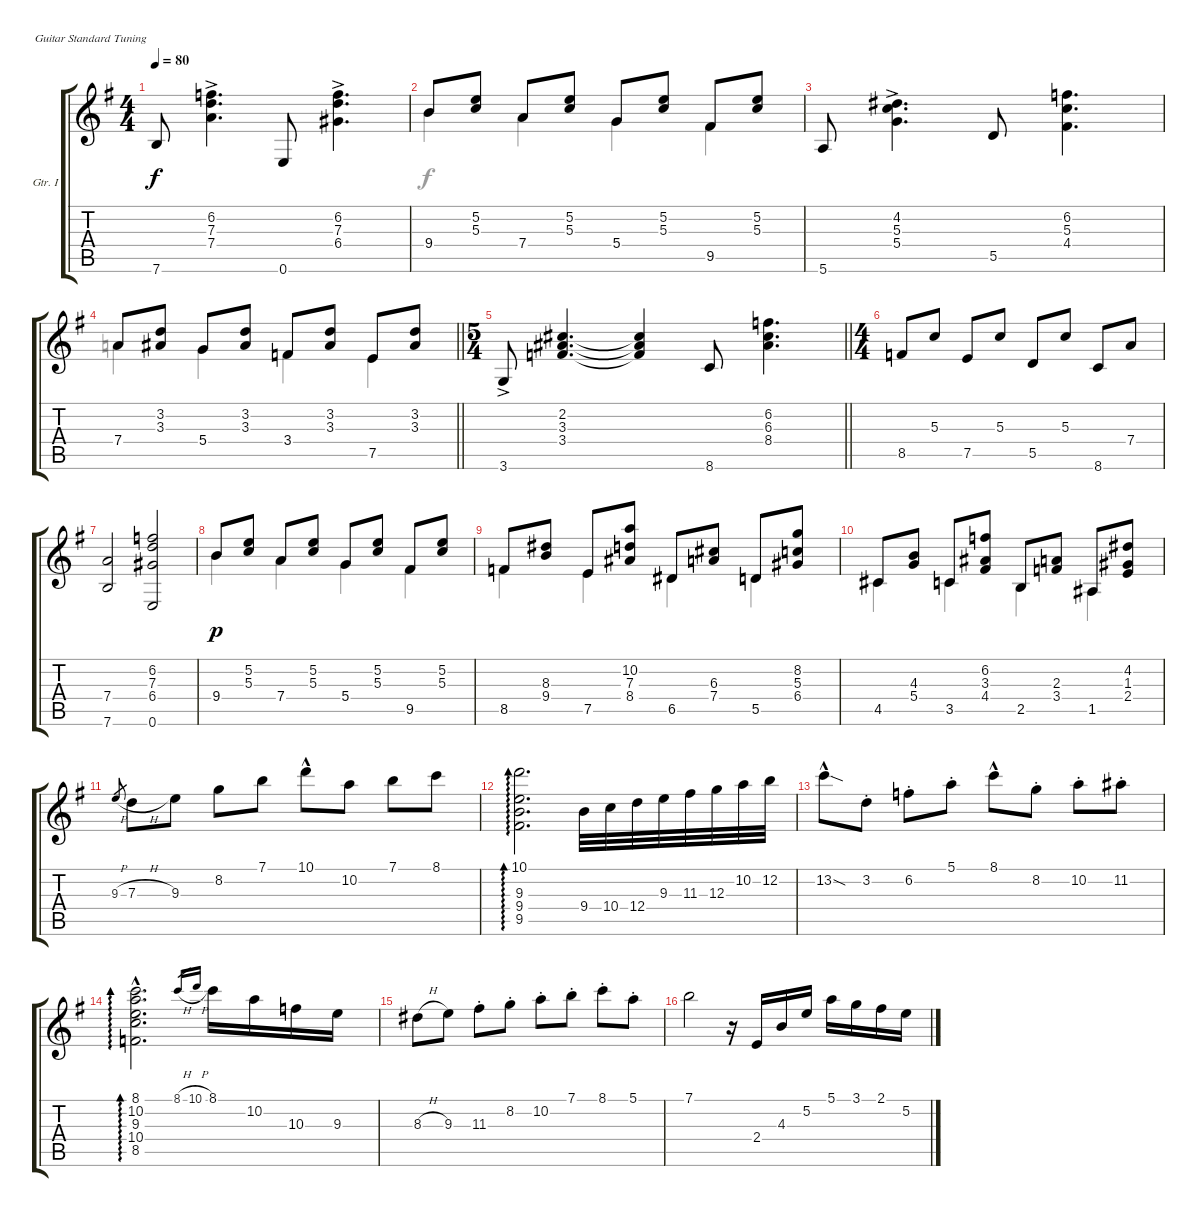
\bracketExtendMode groupsimilarinstruments
\firstSystemTrackNameOrientation horizontal
\otherSystemsTrackNameOrientation horizontal
\track ("Gtr. I" "Gtr. I") {instrument acousticguitarnylon}
\staff {score tabs}
\tuning (E4 B3 G3 D3 A2 E2)
\voice
\ts (4 4)
\tempo 80
\clef g2
\ks eminor
7.6.8{dy f} (6.2{ac} 7.3{ac} 7.4{ac}).4{d} 0.6.8 (6.2{ac} 7.3{ac} 6.4{ac}).4{d} |
9.4.8 (5.2 5.3).8 7.4.8 (5.2 5.3).8 5.4.8 (5.2 5.3).8 9.5.8 (5.2 5.3).8 |
5.6.8 (4.2{ac} 5.3{ac} 5.4{ac}).4{d} 5.5.8 (6.2 5.3 4.4).4{d} |
\barLineRight lightlight
7.4.8 (3.2 3.3).8 5.4.8 (3.2 3.3).8 3.4.8 (3.2 3.3).8 7.5.8 (3.2 3.3).8 |
\ts (5 4)
\barLineRight lightlight
3.6{ac}.8 (2.2 3.3 3.4).4{d} (2.2{t} 3.3{t} 3.4{t}).4 8.6.8 (6.2 6.3 8.4).4{d} |
\ts (4 4)
8.5.8 5.3.8 7.5.8 5.3.8 5.5.8 5.3.8 8.6.8 7.4.8 |
(7.4 7.6).2 (6.2 7.3 6.4 0.6).2 |
9.4.8{dy p} (5.2 5.3).8 7.4.8 (5.2 5.3).8 5.4.8 (5.2 5.3).8 9.5.8 (5.2 5.3).8 |
8.5.8 (8.3 9.4).8 7.5.8 (10.2 7.3 8.4).8 6.5.8 (6.3 7.4).8 5.5.8 (8.2 5.3 6.4).8 |
4.5.8 (4.3 5.4).8 3.5.8 (6.2 3.3 4.4).8 2.5.8 (2.3 3.4).8 1.5.8 (4.2 1.3 2.4).8 |
9.3{h}.8{gr} 7.3{h}.8 9.3.8 8.2.8 7.1.8 10.1{hac}.8 10.2.8 7.1.8 8.1.8 |
(10.1 9.3 9.4 9.5).2{d ad 0} 9.4.32 10.4.32 12.4.32 9.3.32 11.3.32 12.3.32 10.2.32 12.2.32 |
13.2{sod hac}.8 3.2{st}.8 6.2{st}.8 5.1{st}.8 8.1{hac}.8 8.2{st}.8 10.2{st}.8 11.2{st}.8 |
(8.1{hac} 10.2{hac} 9.3{hac} 10.4{hac} 8.5{hac}).2{d ad 0} 8.1{h}.16{gr} 10.1{h}.16{gr} 8.1.16 10.2.16 10.3.16 9.3.16 |
8.3{h}.8 9.3.8 11.3{st}.8 8.2{st}.8 10.2{st}.8 7.1{st}.8 8.1{st}.8 5.1{st}.8 |
7.1.2 r.16 2.4.16 4.3.16 5.2.16 5.1.16 3.1.16 2.1.16 5.2.16
\voice
\clef g2
\ottava regular
\simile none
\ks eminor
|
9.4.4{dy f} 7.4.4 5.4.4 9.5.4 |
|
\barLineRight lightlight
7.4.4 5.4.4 3.4.4 7.5.4 |
\barLineRight lightlight
|
|
|
9.4.4{dy p} 7.4.4 5.4.4 9.5.4 |
8.5.4 7.5.4 6.5.4 5.5.4 |
4.5.4 3.5.4 2.5.4 1.5.4 |
|
|
|
|
|
